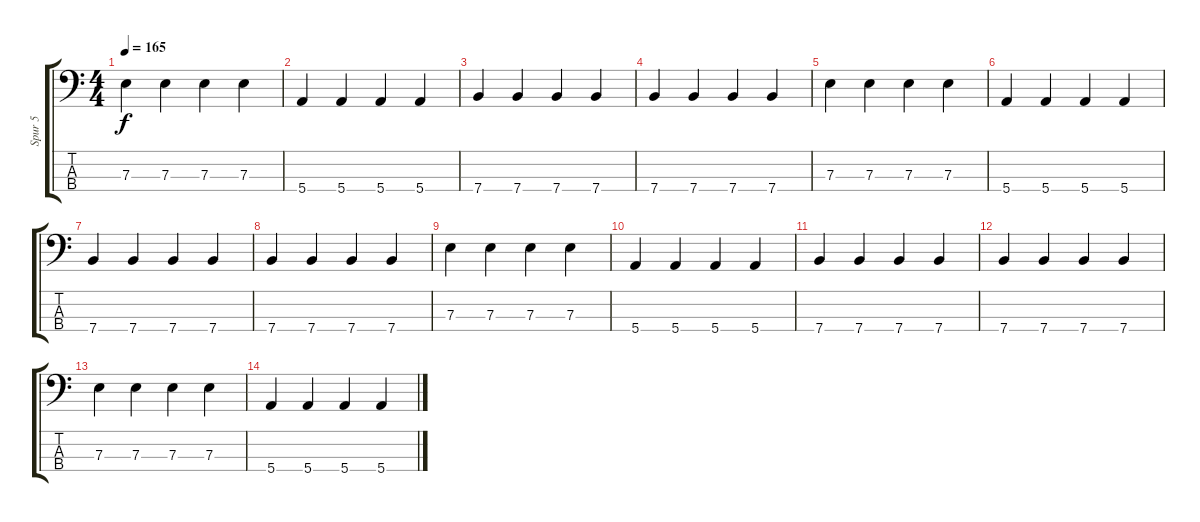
\track ("Spur 5" "Spur 5") {instrument electricbasspick}
\staff {score tabs}
\tuning (G2 D2 A1 E1) {hide}
\ts (4 4)
\tempo 165
\clef f4
\ks c
7.3.4{dy f} 7.3.4 7.3.4 7.3.4 |
5.4.4 5.4.4 5.4.4 5.4.4 |
7.4.4 7.4.4 7.4.4 7.4.4 |
7.4.4 7.4.4 7.4.4 7.4.4 |
7.3.4 7.3.4 7.3.4 7.3.4 |
5.4.4 5.4.4 5.4.4 5.4.4 |
7.4.4 7.4.4 7.4.4 7.4.4 |
7.4.4 7.4.4 7.4.4 7.4.4 |
7.3.4 7.3.4 7.3.4 7.3.4 |
5.4.4 5.4.4 5.4.4 5.4.4 |
7.4.4 7.4.4 7.4.4 7.4.4 |
7.4.4 7.4.4 7.4.4 7.4.4 |
7.3.4 7.3.4 7.3.4 7.3.4 |
5.4.4 5.4.4 5.4.4 5.4.4
